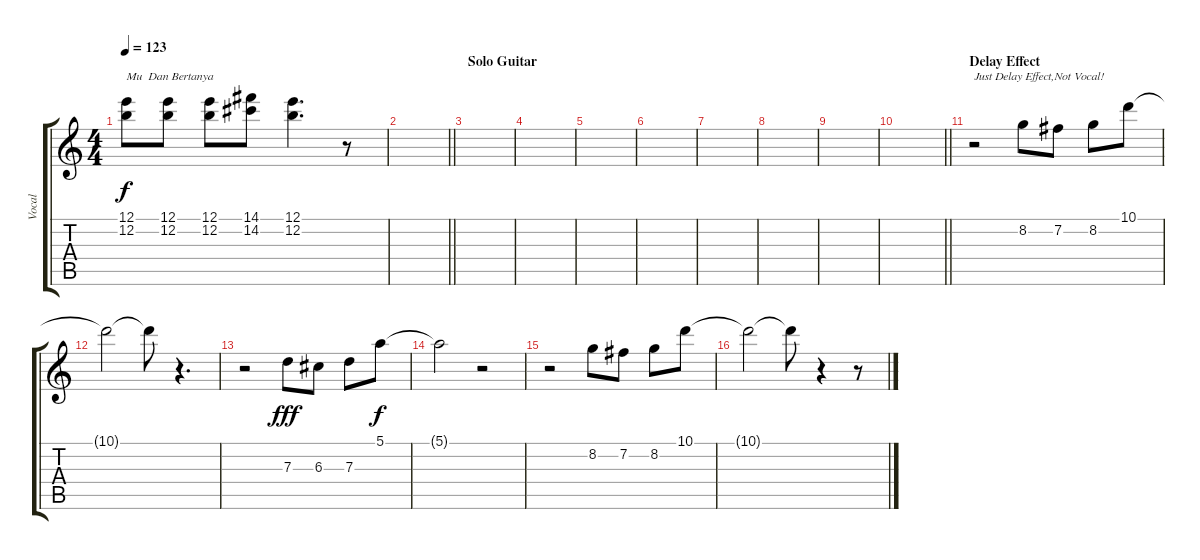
\track ("Vocal" "Vocal") {instrument contrabass}
\staff {score tabs}
\tuning (E4 B3 G3 D3 A2 E2) {hide}
\ts (4 4)
\tempo 123
\clef g2
\ks c
(12.1 12.2).8{txt "Mu  Dan Bertanya" dy f} (12.1 12.2).8 (12.1 12.2).8 (14.1 14.2).8 (12.1 12.2).4{d} r.8 |
\barLineRight lightlight
|
\section ("" "Solo Guitar")
|
|
|
|
|
|
|
\barLineRight lightlight
|
\section ("" "Delay Effect")
r.2{txt "Just Delay Effect,Not Vocal!" volume 10 instrument overdrivenguitar} 8.2.8 7.2.8 8.2.8 10.1.8 |
10.1{t}.2 10.1{t}.8 r.4{d} |
r.2 7.3.8{dy fff} 6.3.8 7.3.8 5.1.8{dy f} |
5.1{t}.2 r.2 |
r.2 8.2.8 7.2.8 8.2.8 10.1.8 |
10.1{t}.2 10.1{t}.8 r.4 r.8
